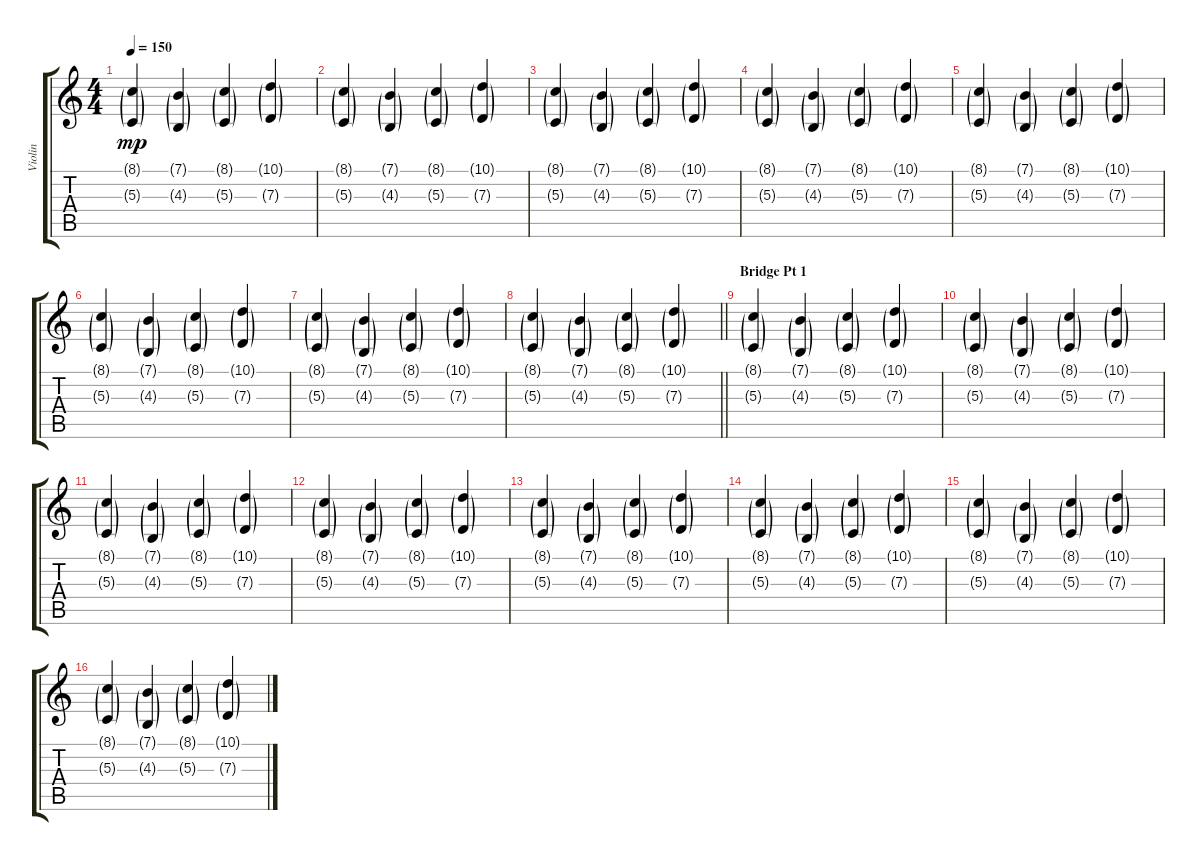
\track ("Violin" "Violin") {instrument violin}
\staff {score tabs}
\tuning (E4 B3 G3 D3 A2 E2) {hide}
\ts (4 4)
\tempo 150
\clef g2
\ks c
(8.1{g} 5.3{g}).4{dy mp} (7.1{g} 4.3{g}).4 (8.1{g} 5.3{g}).4 (10.1{g} 7.3{g}).4 |
(8.1{g} 5.3{g}).4 (7.1{g} 4.3{g}).4 (8.1{g} 5.3{g}).4 (10.1{g} 7.3{g}).4 |
(8.1{g} 5.3{g}).4 (7.1{g} 4.3{g}).4 (8.1{g} 5.3{g}).4 (10.1{g} 7.3{g}).4 |
(8.1{g} 5.3{g}).4 (7.1{g} 4.3{g}).4 (8.1{g} 5.3{g}).4 (10.1{g} 7.3{g}).4 |
(8.1{g} 5.3{g}).4 (7.1{g} 4.3{g}).4 (8.1{g} 5.3{g}).4 (10.1{g} 7.3{g}).4 |
(8.1{g} 5.3{g}).4 (7.1{g} 4.3{g}).4 (8.1{g} 5.3{g}).4 (10.1{g} 7.3{g}).4 |
(8.1{g} 5.3{g}).4 (7.1{g} 4.3{g}).4 (8.1{g} 5.3{g}).4 (10.1{g} 7.3{g}).4 |
\barLineRight lightlight
(8.1{g} 5.3{g}).4 (7.1{g} 4.3{g}).4 (8.1{g} 5.3{g}).4 (10.1{g} 7.3{g}).4 |
\section ("" "Bridge Pt 1")
(8.1{g} 5.3{g}).4 (7.1{g} 4.3{g}).4 (8.1{g} 5.3{g}).4 (10.1{g} 7.3{g}).4 |
(8.1{g} 5.3{g}).4 (7.1{g} 4.3{g}).4 (8.1{g} 5.3{g}).4 (10.1{g} 7.3{g}).4 |
(8.1{g} 5.3{g}).4 (7.1{g} 4.3{g}).4 (8.1{g} 5.3{g}).4 (10.1{g} 7.3{g}).4 |
(8.1{g} 5.3{g}).4 (7.1{g} 4.3{g}).4 (8.1{g} 5.3{g}).4 (10.1{g} 7.3{g}).4 |
(8.1{g} 5.3{g}).4 (7.1{g} 4.3{g}).4 (8.1{g} 5.3{g}).4 (10.1{g} 7.3{g}).4 |
(8.1{g} 5.3{g}).4 (7.1{g} 4.3{g}).4 (8.1{g} 5.3{g}).4 (10.1{g} 7.3{g}).4 |
(8.1{g} 5.3{g}).4 (7.1{g} 4.3{g}).4 (8.1{g} 5.3{g}).4 (10.1{g} 7.3{g}).4 |
(8.1{g} 5.3{g}).4 (7.1{g} 4.3{g}).4 (8.1{g} 5.3{g}).4 (10.1{g} 7.3{g}).4
